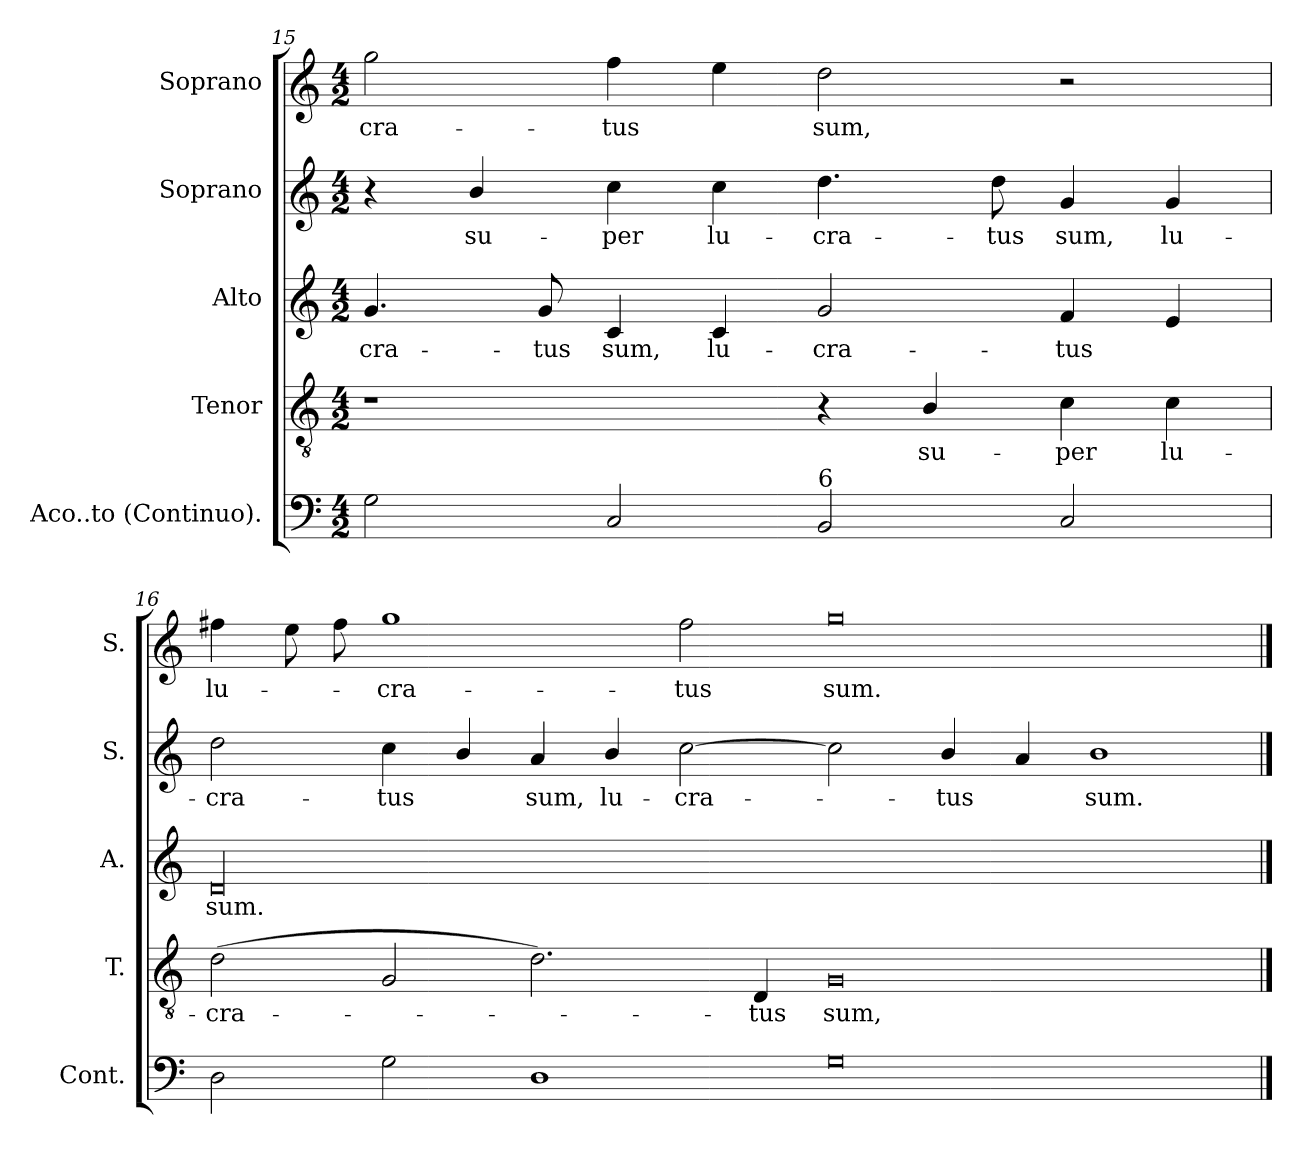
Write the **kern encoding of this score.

**kern	**kern	**text	**kern	**text	**kern	**text	**kern	**text
*part5	*part4	*part4	*part3	*part3	*part2	*part2	*part1	*part1
*staff5	*staff4	*staff4	*staff3	*staff3	*staff2	*staff2	*staff1	*staff1
*I"Aco..to (Continuo).	*I"Tenor	*	*I"Alto	*	*I"Soprano	*	*I"Soprano	*
*I'Cont.	*I'T.	*	*I'A.	*	*I'S.	*	*I'S.	*
!!LO:LB:g=z
*clefF4	*clefGv2	*	*clefG2	*	*clefG2	*	*clefG2	*
*	*ITrd7c12	*	*	*	*	*	*	*
*k[]	*k[]	*	*k[]	*	*k[]	*	*k[]	*
*C:	*C:	*	*C:	*	*C:	*	*C:	*
*M4/2	*M4/2	*	*M4/2	*	*M4/2	*	*M4/2	*
=15	=15	=15	=15	=15	=15	=15	=15	=15
!	!	!	!	!LO:LY:b:color=#000000	!	!	!	!
!	!	!	!	!	!	!	!	!LO:LY:b:color=#000000
2Gi\	1r	.	4.gi/	-cra-	4r	.	2ggi\	-cra-
!	!	!	!	!	!	!LO:LY:b:color=#000000	!	!
.	.	.	.	.	4bi/	su-	.	.
!	!	!	!	!LO:LY:b:color=#000000	!	!	!	!
.	.	.	8gi/	-tus	.	.	.	.
!	!	!	!	!LO:LY:b:color=#000000	!	!	!	!
!	!	!	!	!	!	!LO:LY:b:color=#000000	!	!
!	!	!	!	!	!	!	!	!LO:LY:b:color=#000000
2Ci/	.	.	4ci/	sum,	4cci\	-per	4ffi\	-tus
!	!	!	!	!LO:LY:b:color=#000000	!	!	!	!
!	!	!	!	!	!	!LO:LY:b:color=#000000	!	!
.	.	.	4ci/	lu-	4cci\	lu-	4eei\	.
!	!	!	!	!LO:LY:b:color=#000000	!	!	!	!
!	!	!	!	!	!	!LO:LY:b:color=#000000	!	!
!LO:TX:a:t=6	!	!	!	!	!	!	!	!
!	!	!	!	!	!	!	!	!LO:LY:b:color=#000000
2BBi/	4r	.	2gi/	-cra-	4.ddi\	-cra-	2ddi\	sum,
!	!	!LO:LY:b:color=#000000	!	!	!	!	!	!
.	4BBi/	su-	.	.	.	.	.	.
!	!	!	!	!	!	!LO:LY:b:color=#000000	!	!
.	.	.	.	.	8ddi\	-tus	.	.
!	!	!LO:LY:b:color=#000000	!	!	!	!	!	!
!	!	!	!	!LO:LY:b:color=#000000	!	!	!	!
!	!	!	!	!	!	!LO:LY:b:color=#000000	!	!
2Ci/	4Ci\	-per	4fi/	-tus	4gi/	sum,	2r	.
!	!	!LO:LY:b:color=#000000	!	!	!	!	!	!
!	!	!	!	!	!	!LO:LY:b:color=#000000	!	!
.	4Ci\	lu-	4ei/	.	4gi/	lu-	.	.
=16	=16	=16	=16	=16	=16	=16	=16	=16
!	!	!LO:LY:b:color=#000000	!	!	!	!	!	!
!	!	!	!	!LO:LY:b:color=#000000	!	!	!	!
!	!	!	!	!	!	!LO:LY:b:color=#000000	!	!
!	!	!	!	!	!	!	!	!LO:LY:b:color=#000000
2Di\	(2Di\	-cra-	00di	sum.	2ddi\	-cra-	4ff#Xi\	lu-
.	.	.	.	.	.	.	8eei\	.
.	.	.	.	.	.	.	8ff#i\	.
!	!	!	!	!	!	!LO:LY:b:color=#000000	!	!
!	!	!	!	!	!	!	!	!LO:LY:b:color=#000000
2Gi\	2GGi/	.	.	.	4cci\	-tus	1ggi	-cra-
.	.	.	.	.	4bi/	.	.	.
!	!	!	!	!	!	!LO:LY:b:color=#000000	!	!
1Di	2.Di\)	.	.	.	4ai/	sum,	.	.
!	!	!	!	!	!	!LO:LY:b:color=#000000	!	!
.	.	.	.	.	4bi/	lu-	.	.
!	!	!	!	!	!	!LO:LY:b:color=#000000	!	!
!	!	!	!	!	!	!	!	!LO:LY:b:color=#000000
.	.	.	.	.	[2cci\	-cra-	2ff#i\	-tus
!	!	!LO:LY:b:color=#000000	!	!	!	!	!	!
.	4DDi/	-tus	.	.	.	.	.	.
!	!	!LO:LY:b:color=#000000	!	!	!	!	!	!
!	!	!	!	!	!	!	!	!LO:LY:b:color=#000000
0Gi	0GGi	sum,	.	.	2cci\]	.	0ggi	sum.
!	!	!	!	!	!	!LO:LY:b:color=#000000	!	!
.	.	.	.	.	4bi/	-tus	.	.
.	.	.	.	.	4ai/	.	.	.
!	!	!	!	!	!	!LO:LY:b:color=#000000	!	!
.	.	.	.	.	1bi	sum.	.	.
==	==	==	==	==	==	==	==	==
*-	*-	*-	*-	*-	*-	*-	*-	*-
